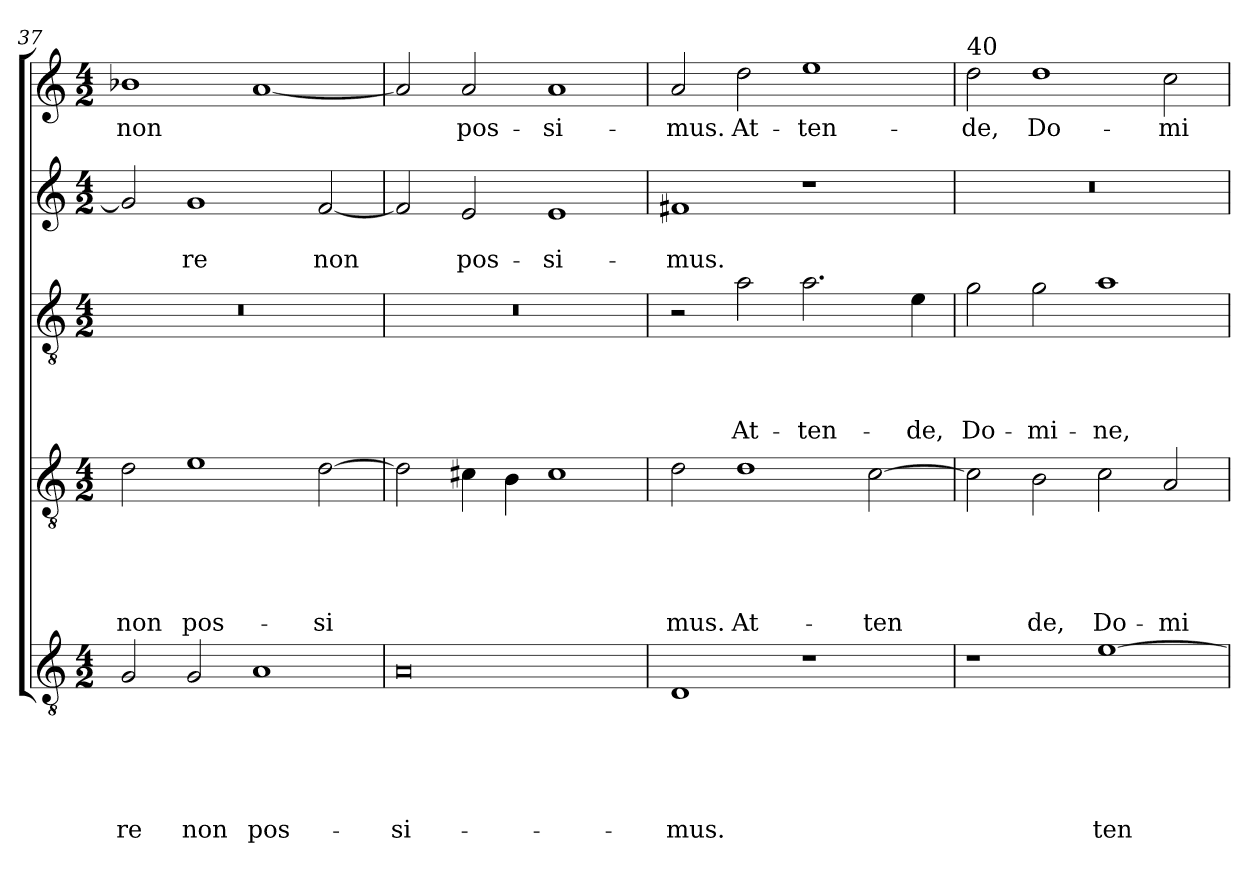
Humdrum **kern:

**kern	**text	**text	**text	**text	**text	**text	**kern	**text	**text	**text	**text	**text	**kern	**text	**text	**text	**text	**kern	**text	**text	**kern	**text
*part5	*part5	*part5	*part5	*part5	*part5	*part5	*part4	*part4	*part4	*part4	*part4	*part4	*part3	*part3	*part3	*part3	*part3	*part2	*part2	*part2	*part1	*part1
*staff5	*staff5	*staff5	*staff5	*staff5	*staff5	*staff5	*staff4	*staff4	*staff4	*staff4	*staff4	*staff4	*staff3	*staff3	*staff3	*staff3	*staff3	*staff2	*staff2	*staff2	*staff1	*staff1
*clefGv2	*	*	*	*	*	*	*clefGv2	*	*	*	*	*	*clefGv2	*	*	*	*	*clefG2	*	*	*clefG2	*
*k[]	*	*	*	*	*	*	*k[]	*	*	*	*	*	*k[]	*	*	*	*	*k[]	*	*	*k[]	*
*C:	*	*	*	*	*	*	*C:	*	*	*	*	*	*C:	*	*	*	*	*C:	*	*	*C:	*
*M4/2	*	*	*	*	*	*	*M4/2	*	*	*	*	*	*M4/2	*	*	*	*	*M4/2	*	*	*M4/2	*
=37	=37	=37	=37	=37	=37	=37	=37	=37	=37	=37	=37	=37	=37	=37	=37	=37	=37	=37	=37	=37	=37	=37
!	!	!	!	!	!	!LO:LY:b	!	!	!	!	!	!LO:LY:b	!	!	!	!	!	!	!	!LO:LY:b	!	!LO:LY:b
2G/	.	.	.	.	.	-re	2d\	.	.	.	.	non	0r	.	.	.	.	2g/]	.	­	1b-X	non
!	!	!	!	!	!	!LO:LY:b	!	!	!	!	!	!LO:LY:b	!	!	!	!	!	!	!	!LO:LY:b	!	!
2G/	.	.	.	.	.	non	1e	.	.	.	.	pos-	.	.	.	.	.	1g	.	re	.	.
!	!	!	!	!	!	!LO:LY:b	!	!	!	!	!	!	!	!	!	!	!	!	!	!	!	!
1A	.	.	.	.	.	pos-	.	.	.	.	.	.	.	.	.	.	.	.	.	.	[1a	.
!	!	!	!	!	!	!	!	!	!	!	!	!LO:LY:b	!	!	!	!	!	!	!	!LO:LY:b	!	!
.	.	.	.	.	.	.	[2d\	.	.	.	.	-si	.	.	.	.	.	[2f/	.	non	.	.
=38	=38	=38	=38	=38	=38	=38	=38	=38	=38	=38	=38	=38	=38	=38	=38	=38	=38	=38	=38	=38	=38	=38
!	!	!	!	!	!	!LO:LY:b	!	!	!	!	!	!LO:LY:b	!	!	!	!	!	!	!	!	!	!
0A	.	.	.	.	.	-si-	2d\]	.	.	.	.	­	0r	.	.	.	.	2f/]	.	.	2a/]	.
!	!	!	!	!	!	!	!	!	!	!	!	!	!	!	!	!	!	!	!	!LO:LY:b	!	!LO:LY:b
.	.	.	.	.	.	.	4c#\	.	.	.	.	.	.	.	.	.	.	2e/	.	pos-	2a/	pos-
.	.	.	.	.	.	.	4B\	.	.	.	.	.	.	.	.	.	.	.	.	.	.	.
!	!	!	!	!	!	!	!	!	!	!	!	!LO:LY:b	!	!	!	!	!	!	!	!LO:LY:b	!	!LO:LY:b
.	.	.	.	.	.	.	1c#	.	.	.	.	­	.	.	.	.	.	1e	.	-si-	1a	-si-
=39	=39	=39	=39	=39	=39	=39	=39	=39	=39	=39	=39	=39	=39	=39	=39	=39	=39	=39	=39	=39	=39	=39
!	!	!	!	!	!	!LO:LY:b	!	!	!	!	!	!LO:LY:b	!	!	!	!	!	!	!	!LO:LY:b	!	!LO:LY:b
1D	.	.	.	.	.	-mus.	2d\	.	.	.	.	mus.	2r	.	.	.	.	1f#X	.	-mus.	2a/	-mus.
!	!	!	!	!	!	!	!	!	!	!	!	!LO:LY:b	!	!	!	!	!LO:LY:b	!	!	!	!	!LO:LY:b
.	.	.	.	.	.	.	1d	.	.	.	.	At-	2a\	.	.	.	At-	.	.	.	2dd\	At-
!	!	!	!	!	!	!	!	!	!	!	!	!	!	!	!	!	!LO:LY:b	!	!	!	!	!LO:LY:b
1r	.	.	.	.	.	.	.	.	.	.	.	.	2.a\	.	.	.	-ten-	1r	.	.	1ee	-ten-
!	!	!	!	!	!	!	!	!	!	!	!	!LO:LY:b	!	!	!	!	!	!	!	!	!	!
.	.	.	.	.	.	.	[2c\	.	.	.	.	-ten	.	.	.	.	.	.	.	.	.	.
!	!	!	!	!	!	!	!	!	!	!	!	!	!	!	!	!	!LO:LY:b	!	!	!	!	!
.	.	.	.	.	.	.	.	.	.	.	.	.	4e\	.	.	.	-de,	.	.	.	.	.
=40	=40	=40	=40	=40	=40	=40	=40	=40	=40	=40	=40	=40	=40	=40	=40	=40	=40	=40	=40	=40	=40	=40
!	!	!	!	!	!	!	!	!	!	!	!	!	!	!	!	!	!	!	!	!	!LO:TX:a:t=40	!
!	!	!	!	!	!	!	!	!	!	!	!	!LO:LY:b	!	!	!	!	!LO:LY:b	!	!	!	!	!LO:LY:b
1r	.	.	.	.	.	.	2c\]	.	.	.	.	­	2g\	.	.	.	Do-	0r	.	.	2dd\	-de,
!	!	!	!	!	!	!	!	!	!	!	!	!LO:LY:b	!	!	!	!	!LO:LY:b	!	!	!	!	!LO:LY:b
.	.	.	.	.	.	.	2B\	.	.	.	.	de,	2g\	.	.	.	-mi-	.	.	.	1dd	Do-
!	!	!	!	!	!	!LO:LY:b	!	!	!	!	!	!LO:LY:b	!	!	!	!	!LO:LY:b	!	!	!	!	!
[1e	.	.	.	.	.	ten-	2c\	.	.	.	.	Do-	1a	.	.	.	-ne,	.	.	.	.	.
!	!	!	!	!	!	!	!	!	!	!	!	!LO:LY:b	!	!	!	!	!	!	!	!	!	!LO:LY:b
.	.	.	.	.	.	.	2A/	.	.	.	.	-mi-	.	.	.	.	.	.	.	.	2cc\	-mi-
=	=	=	=	=	=	=	=	=	=	=	=	=	=	=	=	=	=	=	=	=	=	=
*-	*-	*-	*-	*-	*-	*-	*-	*-	*-	*-	*-	*-	*-	*-	*-	*-	*-	*-	*-	*-	*-	*-
